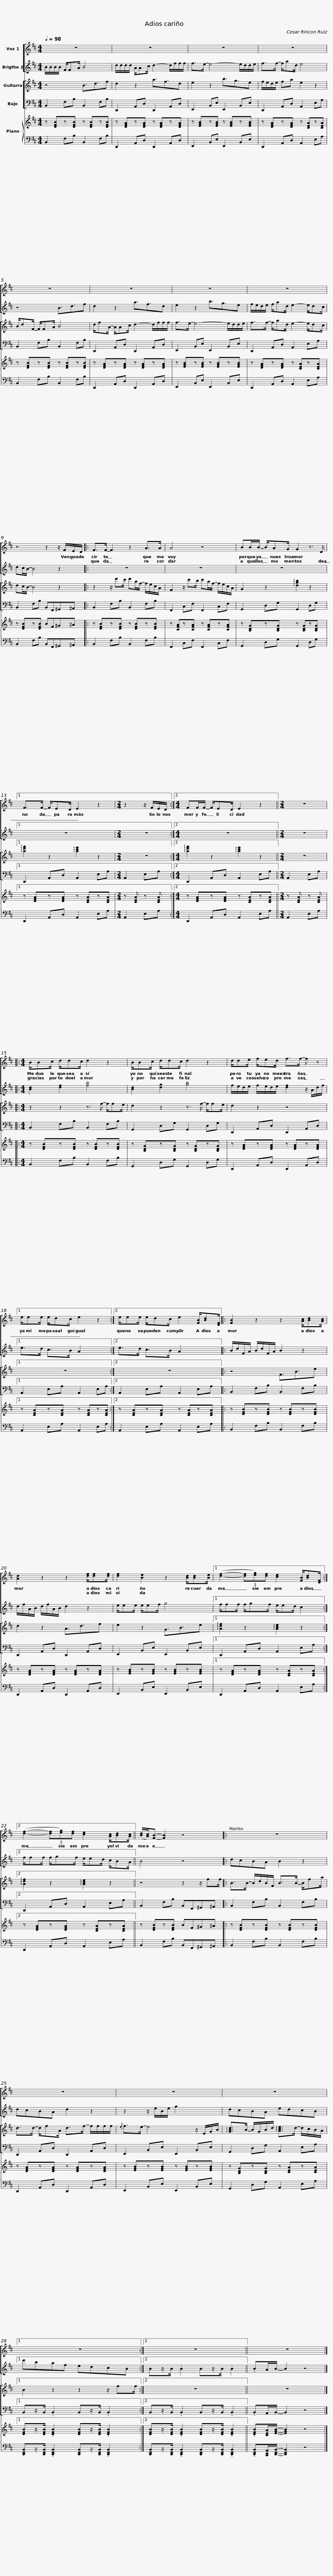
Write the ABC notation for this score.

X:1
%%score [ 1 2 ] [ 3 4 ] { 5 | 6 }
L:1/8
Q:1/4=98
M:4/4
I:linebreak $
K:Bmin
V:1 treble
V:2 treble
V:3 treble transpose=-12
V:4 bass transpose=-12
V:5 treble
V:6 bass
V:1
 z8 | z8 | z8 |$ z8 | z8 | %5
 z8 |$ z8 | z8 | z4 z2 z/ F/E/D/ |:$ F>F- F2 z2 A>A | %10
 A4 z4 |$ BB/B/- B/AG/ G2 z3/2 D/ |1 F>F- F/ED/ E2 z2 |$[M:2/4] z2 z/ F/E/D/ :|2$[M:4/4] FF/F/- F/ED/ E2 z2 || %15
[M:2/4] z4 |:[M:4/4] B/Bc/ d/dc/ d2 z2 |$ B/Bc/ d/dc/ d2 z2 | d/de/ f/ed/ f>f- f z |1$ e/ee/ e/dc/ e2 z2 :|2 %20
 e/ee/ e/dc/ e2 [FB]/[Bd][DF]/ |:$ [FB]2 z2 z2 [Ac]/[Bd][Ac]/ | [Ad]2 z2 z2 [df]/[df][df]/ |$ [df]2 [Be]2 z2 [Bd]/[Bd][Be]/ |1$ ([df]2- (3[df][eg])[df] [ce]2 [FB]/[Bd][DF]/ :|2 %25
 ([df]2- (3[df][eg])[df] [ce]2 [Ac]/[Bd][Ac]/ ||$ ([Bd]/[Ac]/)[FB]- [FB]2 z4 |:$ z8 | z8 | z8 |$ %30
 z8 |1 z8 :|2 z8 ||$ z8 |] %34
V:2
 B/B/B/B/ F/FA/ B4 | d/d/d/d/ A/Ac/ d2- d/f/f/f/ | f>e- e4- e/d/d/e/ |$ f>f- f/ad/ e4 | z4 B3/2d3/2f | %5
 d2 z2 a3/2f3/2d |$ e2 z2 b3/2g3/2e | f/e/d/e/ f/ad/ e2- e/dc/ | dc/B/- B4 z2 |:$ z8 | %10
 z8 |$ z8 |1 z8 |$[M:2/4] z4 :|2$[M:4/4] z8 || %15
[M:2/4] z4 |:[M:4/4] [Bd]2 [df]2 [fb]4 |$ [Bd]2 [dg]2 [gb]4 | f/e/d/e/ f/e/d/e/ [df]2 z/ A/d/f/ |1$ e>d c>B A2 x2 :|2 %20
 e>d c>B A2 x2 |:$ B/d/F/A/ B/d/F/A/ B2 z2 | d/f/A/B/ d/f/A/B/ d2 z2 |$ e/ee/ e/ef/ g4 |1$ f/ff/ f/gf/ e/ed/ c2 :|2 %25
 f/ff/ f/gf/ e/ed/ c/BA/ ||$ B4 z4 |:$ dcBA B2 z2 | dcBA d2 z2 | z2 z/ e/B/e/ g2 x2 |$ %30
 dcBA edcB |1 d'baf edcB :|2 Bz/B/ .B2 Bz/B/ .B2 ||$ .BA/B/- B2 z4 |] %34
V:3
 z4 B3/2d3/2f | d2 z2 a3/2f3/2d | e2 z2 b3/2g3/2e |$ f/e/d/e/ fa e2 z2 | B/dF/- F/FA/ B4 | %5
 d/fA/- A/Ac/ d2- d/f/f/f/ |$ f>e- e4- e/d/d/e/ | f>f- f/ad/ e2- e/dc/ | dc/B/- B4 z2 |:$ z2 z/ d'c'/ d'a/f/- f/e/c/A/ | %10
 F2 z/ c'b/ c'a/f/- f/e/c/A/ |$ G2 z2 !arpeggio![dgb]2 z2 |1 !arpeggio![ad'f']2 z2 !arpeggio![ac'e']2 z2 |$[M:2/4] z4 :|2$[M:4/4] !arpeggio![ad'f']2 z2 !arpeggio![ac'e']2 z2 || %15
[M:2/4] z4 |:[M:4/4] z2 z2 z3/2 f/- f/fe/ |$ d2 z2 z3/2 f/- f/fe/ | d2 z2 z4 |1$ z8 :|2 %20
 z8 |:$ z4 F3/2B3/2e | d2 z2 A3/2d3/2f |$ e2 z2 G3/2B3/2e |1$ !arpeggio![Adf]2 z2 !arpeggio![Ace]2 z2 :|2 %25
 !arpeggio![Adf]2 z2 !arpeggio![Ace]2 z2 ||$ z4 z2 z/ ff/ |:$ B>B- B/d/B/F/ B>B- B/fa/ | d>d- d/fA/ d>f- f/f/f/f/ |{/e} f>e- e4 z/ E/G/B/ |$ %30
 !arpeggio![GBd]>B- B/G/B/d/ !arpeggio![Ace]>d- d/c/B/A/ |1 B2 z2 z2 z/ ff/ :|2 z8 ||$ z8 |] %34
V:4
 B,,2 F,B, B,,2 F,B, | D,,2 A,,D, D,,2 A,,D, | E,,2 B,,E, E,,2 B,,E, |$ D,,2 A,,D, A,,2 E,A, | B,,2 F,B, B,,2 F,B, | %5
 D,,2 A,,D, D,,2 A,,D, |$ E,,2 B,,E, E,,2 B,,E, | D,,2 A,,D, A,,2 E,A, | B,,2 F,B, B,,F,,^G,,^A,, |:$ B,,2 F,B, B,,2 F,B, | %10
 F,,2 C,F, F,,2 C,F, |$ G,,2 D,G, G,,2 D,G, |1 D,,2 A,,D, A,,2 E,A, |$[M:2/4] A,,2 E,A, :|2$[M:4/4] D,,2 A,,D, A,,2 E,A, || %15
[M:2/4] A,,2 E,A, |:[M:4/4] B,,2 F,B, B,,2 F,B, |$ G,,2 D,G, G,,2 D,G, | D,,2 A,,D, D,,2 A,,D, |1$ A,,2 E,A, A,,2 E,A, :|2 %20
 A,,2 E,A, A,,2 E,A, |:$ B,,2 F,B, B,,2 F,B, | D,,2 A,,D, D,,2 A,,D, |$ E,,2 B,,E, E,,2 B,,E, |1$ D,,2 A,,D, A,,2 E,A, :|2 %25
 D,,2 A,,D, A,,2 E,A, ||$ B,,2 F,B, B,,F,,^G,,^A,, |:$ B,,2 F,B, B,,2 F,B, | D,,2 A,,D, D,,2 A,,D, | E,,2 B,,E, E,,2 B,,E, |$ %30
 G,,2 D,G, A,,2 E,A, |1 B,,z/B,,/ .B,,2 B,,z/B,,/ .B,,2 :|2 B,,z/B,,/ .B,,2 B,,z/B,,/ .B,,2 ||$ .B,,A,,/B,,/- B,,2 z4 |] %34
V:5
 z [DFB]z[DFB] z [DFB]z[DFB] | z [DFA]z[DFA] z [DFA]z[DFA] | z [EGB]z[EGB] z [EGB]z[EGB] |$ z [DFA]z[DFA] z [CEA]z[CEA] | z [DFB]z[DFB] z [DFB]z[DFB] | %5
 z [DFA]z[DFA] z [DFA]z[DFA] |$ z [EGB]z[EGB] z [EGB]z[EGB] | z [DFA]z[DFA] z [CEA]z[CEA] | z [DFB]z[DFB] BF^G^A |:$ z [DFB]z[DFB] z [DFB]z[DFB] | %10
 z [CFA]z[CFA] z [CFA]z[CFA] |$ z [B,DG]z[B,DG] z [B,DG]z[B,DG] |1 z [DFA]z[DFA] z [CEA]z[CEA] |$[M:2/4] z [CEA] z [CEA] :|2$[M:4/4] z [DFA]z[DFA] z [CEA]z[CEA] || %15
[M:2/4] z [CEA] z [CEA] |:[M:4/4] z [DFB]z[DFB] z [DFB]z[DFB] |$ z [B,DG]z[B,DG] z [B,DG]z[B,DG] | z [DFA]z[DFA] z [DFA]z[DFA] |1$ z [CEA]z[CEA] z [CEA]z[CEA] :|2 %20
 z [CEA]z[CEA] z [CEA]z[CEA] |:$ z [DFB]z[DFB] z [DFB]z[DFB] | z [DFA]z[DFA] z [DFA]z[DFA] |$ z [EGB]z[EGB] z [EGB]z[EGB] |1$ z [DFA]z[DFA] z [CEA]z[CEA] :|2 %25
 z [DFA]z[DFA] z [CEA]z[CEA] ||$ z [DFB]z[DFB] BF^G^A |:$ z [DFB]z[DFB] z [DFB]z[DFB] | z [DFA]z[DFA] z [DFA]z[DFA] | z [EGB]z[EGB] z [EGB]z[EGB] |$ %30
 z [B,DG]z[B,DG] z [CEA]z[CEA] |1 [DFB]z/[DFB]/ .[DFB]2 [DFB]z/[DFB]/ .[DFB]2 :|2 [DFB]z/[DFB]/ .[DFB]2 [DFB]z/[DFB]/ .[DFB]2 ||$ .[DFB][CEA]/[EGB]/- [EGB]2 z4 |] %34
V:6
 B,,2 F,B, B,,2 F,B, | D,,2 A,,D, D,,2 A,,D, | E,,2 B,,E, E,,2 B,,E, |$ D,,2 A,,D, A,,2 E,A, | B,,2 F,B, B,,2 F,B, | %5
 D,,2 A,,D, D,,2 A,,D, |$ E,,2 B,,E, E,,2 B,,E, | D,,2 A,,D, A,,2 E,A, | B,,2 F,B, B,,F,,^G,,^A,, |:$ B,,2 F,B, B,,2 F,B, | %10
 F,,2 C,F, F,,2 C,F, |$ G,,2 D,G, G,,2 D,G, |1 D,,2 A,,D, A,,2 E,A, |$[M:2/4] A,,2 E,A, :|2$[M:4/4] D,,2 A,,D, A,,2 E,A, || %15
[M:2/4] A,,2 E,A, |:[M:4/4] B,,2 F,B, B,,2 F,B, |$ G,,2 D,G, G,,2 D,G, | D,,2 A,,D, D,,2 A,,D, |1$ A,,2 E,A, A,,2 E,A, :|2 %20
 A,,2 E,A, A,,2 E,A, |:$ B,,2 F,B, B,,2 F,B, | D,,2 A,,D, D,,2 A,,D, |$ E,,2 B,,E, E,,2 B,,E, |1$ D,,2 A,,D, A,,2 E,A, :|2 %25
 D,,2 A,,D, A,,2 E,A, ||$ B,,2 F,B, B,,F,,^G,,^A,, |:$ B,,2 F,B, B,,2 F,B, | D,,2 A,,D, D,,2 A,,D, | E,,2 B,,E, E,,2 B,,E, |$ %30
 G,,2 D,G, A,,2 E,A, |1 [D,,F,,B,,]z/[D,,F,,B,,]/ .[D,,F,,B,,]2 [D,,F,,B,,]z/[D,,F,,B,,]/ .[D,,F,,B,,]2 :|2 [D,,F,,B,,]z/[D,,F,,B,,]/ .[D,,F,,B,,]2 [D,,F,,B,,]z/[D,,F,,B,,]/ .[D,,F,,B,,]2 ||$ .[D,,F,,B,,][C,,E,,A,,]/[D,,F,,B,,]/- [D,,F,,B,,]2 z4 |] %34
